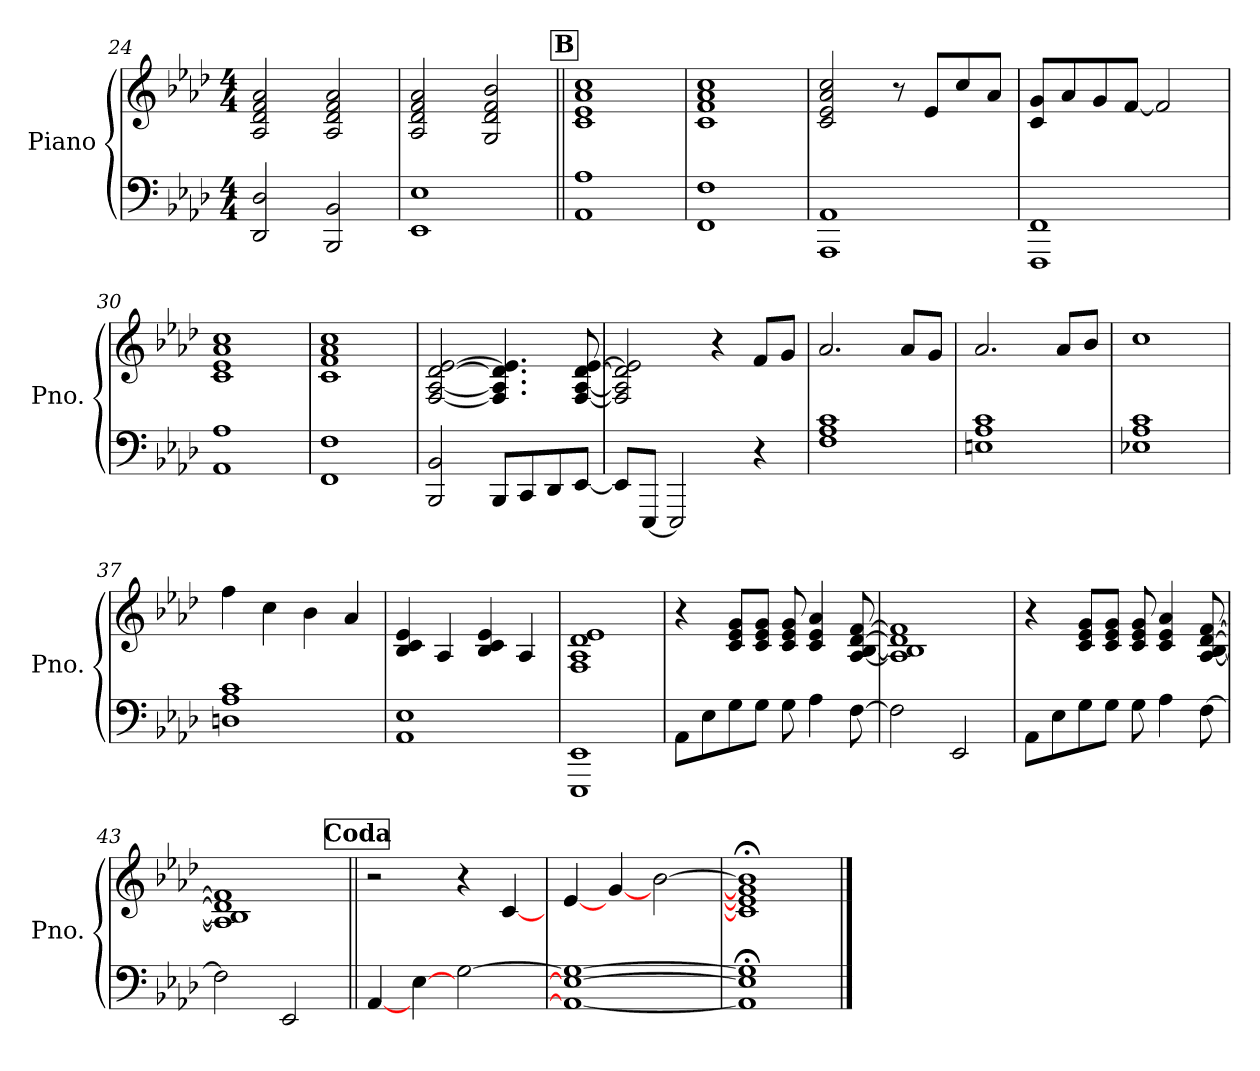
**kern	**kern
*part1	*part1
*staff2	*staff1
*I"Piano	*
*I'Pno.	*
*clefF4	*clefG2
*k[b-e-a-d-]	*k[b-e-a-d-]
*M4/4	*M4/4
=24	=24
2DD-/ 2D-/	2A-/ 2d-/ 2f/ 2a-/
2BBB-/ 2BB-/	2A-/ 2d-/ 2f/ 2a-/
=25	=25
1EE- 1E-	2A-/ 2d-/ 2f/ 2a-/
.	2G/ 2d-/ 2f/ 2b-/
!!LO:REH:place=s1:a:B:fs=14:t=B
=26||	=26||
1AA- 1A-	1c 1e- 1a- 1cc
!!LO:LB:g=z
=27	=27
1FF 1F	1c 1f 1a- 1cc
=28	=28
1AAA- 1AA-	2c/ 2e-/ 2a-/ 2cc/
.	8r
.	8e-/L
.	8cc/
.	8a-/J
=29	=29
1FFF 1FF	8c/ 8g/L
.	8a-/
.	8g/
.	[8f/J
.	2f/]
=30	=30
1AA- 1A-	1c 1e- 1a- 1cc
=31	=31
1FF 1F	1c 1f 1a- 1cc
=32	=32
2BBB-/ 2BB-/	[2F/ [2A-/ [2d-/ [2e-/
8BBB-/L	4.F/] 4.A-/] 4.d-/] 4.e-/]
8CC/	.
8DD-/	.
[8EE-/J	[8F/ [8A-/ [8d-/ [8e-/
=33	=33
8EE-/L]	2F/] 2A-/] 2d-/] 2e-/]
[8EEE-/J	.
2EEE-/]	.
.	4r
4r	8f/L
.	8g/J
=34	=34
1F 1A- 1c	2.a-/
.	8a-/L
.	8g/J
!!LO:PB:g=z
=35	=35
1En 1A- 1c	2.a-/
.	8a-/L
.	8b-/J
=36	=36
1E-X 1A- 1c	1cc
=37	=37
1Dn 1A- 1c	4ff\
.	4cc\
.	4b-\
.	4a-/
=38	=38
1AA- 1E-	4B-/ 4c/ 4e-/
.	4A-/
.	4B-/ 4c/ 4e-/
.	4A-/
=39	=39
1EEE- 1EE-	1F 1A- 1d- 1e-
=40	=40
8AA-\L	4r
8E-\	.
8G\	8c/ 8e-/ 8g/L
8G\J	8c/ 8e-/ 8g/J
8G\	8c/ 8e-/ 8g/
4A-\	4c/ 4e-/ 4a-/
[8F\	[8A-/ [8B-/ [8d-/ [8f/
=41	=41
2F\]	1A-] 1B-] 1d-] 1f]
2EE-/	.
!!LO:LB:g=z
=42	=42
8AA-\L	4r
8E-\	.
8G\	8c/ 8e-/ 8g/L
8G\J	8c/ 8e-/ 8g/J
8G\	8c/ 8e-/ 8g/
4A-\	4c/ 4e-/ 4a-/
[8F\	[8A-/ [8B-/ [8d-/ [8f/
=43	=43
2F\]	1A-] 1B-] 1d-] 1f]
2EE-/	.
!!LO:REH:place=s1:a:B:fs=14:t=Coda
=44||	=44||
[4AA-/	2r
[4E-\	.
[2G\	4r
.	[4c/
=45	=45
1AA-_ 1E-_ 1G_	[4e-/
.	[4g/
.	[2b-\
=46	=46
1AA-];< 1E-];< 1G];<	1c];< 1e-];< 1g];< 1b-];<
==	==
*-	*-
